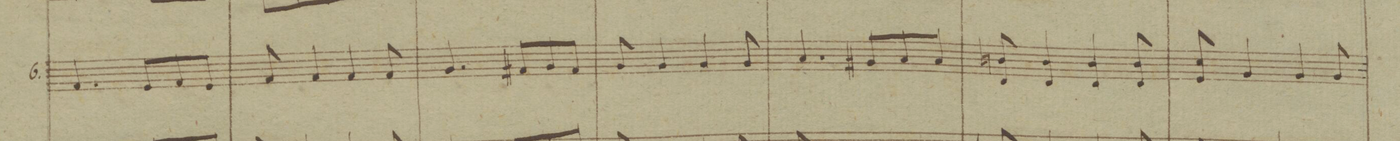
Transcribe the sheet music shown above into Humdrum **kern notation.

**kern	**dynam	**dynam
*I"6.	*	*
*clefG2	*	*
*k[b-]	*	*
*M3/4	*	*
4.f/	.	.
8e/L	.	.
8f/	.	.
8e/J	.	.
=37	=37	=37
8f/	.	.
4f/	.	.
4f/	.	.
8f/	.	.
=38	=38	=38
4.g/	.	.
8f#X/L	.	.
8g/	.	.
8f#/J	.	.
=39	=39	=39
8g/	.	.
4g/	.	.
4g/	.	.
8g/	.	.
=40	=40	=40
4.a/	.	.
8g#X/L	.	.
8a/	.	.
8a/J	.	.
=41	=41	=41
8d/ 8bn	.	.
4d/ 4b	.	.
4d/ 4b	.	.
8d/ 8b	.	.
=42	=42	=42
8e/ 8cc	.	.
4g/	.	.
4g/	.	.
8g/	.	.
=43	=43	=43
*-	*-	*-
